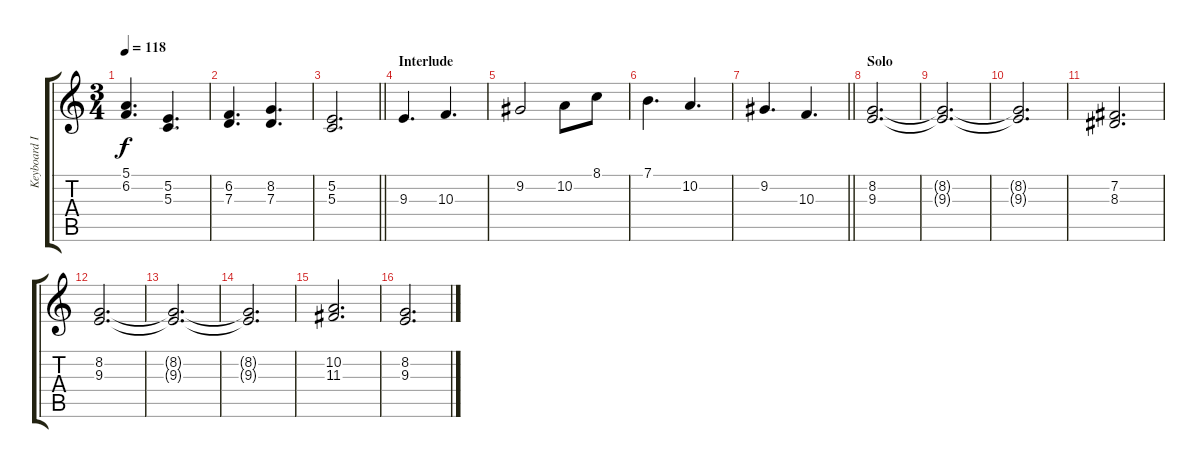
\track ("Keyboard I" "Keyboard I") {instrument choiraahs}
\staff {score tabs}
\tuning (E4 B3 G3 D3 A2 E2) {hide}
\ts (3 4)
\tempo 118
\clef g2
\ks c
(5.1 6.2).4{d dy f} (5.2 5.3).4{d} |
(6.2 7.3).4{d} (8.2 7.3).4{d} |
\barLineRight lightlight
(5.2 5.3).2{d} |
\section ("" "Interlude")
9.3.4{d} 10.3.4{d} |
9.2.2 10.2.8 8.1.8 |
7.1.4{d} 10.2.4{d} |
\barLineRight lightlight
9.2.4{d} 10.3.4{d} |
\section ("" "Solo")
(8.2 9.3).2{d} |
(8.2{t} 9.3{t}).2{d} |
(8.2{t} 9.3{t}).2{d} |
(7.2 8.3).2{d} |
(8.2 9.3).2{d} |
(8.2{t} 9.3{t}).2{d} |
(8.2{t} 9.3{t}).2{d} |
(10.2 11.3).2{d} |
(8.2 9.3).2{d}
